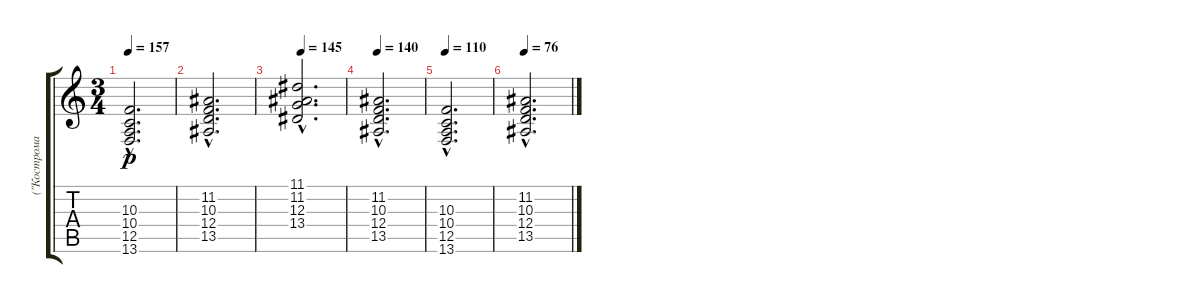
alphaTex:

\track ("(\"Кострома mon amour\"," "(\"Кострома") {instrument stringensemble1}
\staff {score tabs}
\tuning (E4 B3 G3 D3 A2 E2) {hide}
\ts (3 4)
\tempo 157
\clef g2
\ks c
(10.3{hac} 10.4{hac} 12.5{hac} 13.6{hac}).2{d dy p} |
(11.2{hac} 10.3{hac} 12.4{hac} 13.5{hac}).2{d} |
\tempo 145
(11.1{hac} 11.2{hac} 12.3{hac} 13.4{hac}).2{d} |
\tempo 140
(11.2{hac} 10.3{hac} 12.4{hac} 13.5{hac}).2{d} |
\tempo 110
(10.3{hac} 10.4{hac} 12.5{hac} 13.6{hac}).2{d} |
\tempo 76
(11.2{hac} 10.3{hac} 12.4{hac} 13.5{hac}).2{d}
